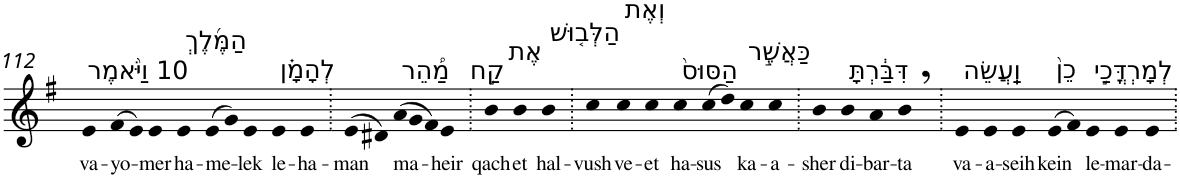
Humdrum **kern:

**kern	**text
*part1	*part1
*staff1	*staff1
*I"Piano	*
*I'Pno	*
!!LO:PB:g=z
*clefG2	*
*k[f#]	*
*G:	*
=112	=112
!LO:TX:a:t=10 וַיֹּ֨אמֶר	!
!	!LO:LY:b
4e	va-
!	!LO:LY:b
(>8f#	-yo-
8e)	.
!	!LO:LY:b
4e	-mer
!LO:TX:a:t=הַמֶּ֜לֶךְ	!
!	!LO:LY:b
4e	ha-
!	!LO:LY:b
(>8e	-me-
8g)	.
!	!LO:LY:b
4e	-lek
!LO:TX:a:t=לְהָמָ֗ן	!
!	!LO:LY:b
4e	le-
!	!LO:LY:b
4e	-ha-
=113.	=113.
!	!LO:LY:b
(>8e	-man
8d#X)	.
*Xtuplet	*
!LO:TX:a:t=מַ֠הֵר	!
!	!LO:LY:b
(>12a	ma-
12g	.
12f#)	.
!	!LO:LY:b
4e	-heir
=114.	=114.
!LO:TX:a:t=קַ֣ח	!
!	!LO:LY:b
4b	qach
!LO:TX:a:t=אֶת	!
!	!LO:LY:b
4b	et
!LO:TX:a:t=הַלְּב֤וּשׁ	!
!	!LO:LY:b
4b	hal-
=115.	=115.
!	!LO:LY:b
4cc	-vush
!LO:TX:a:t=וְאֶת	!
!	!LO:LY:b
4cc	ve-
!	!LO:LY:b
4cc	-et
!LO:TX:a:t=הַסּוּס֙	!
!	!LO:LY:b
4cc	ha-
!	!LO:LY:b
(>8cc	-sus
8dd)	.
!LO:TX:a:t=כַּאֲשֶׁ֣ר	!
!	!LO:LY:b
4cc	ka-
!	!LO:LY:b
4cc	-a-
=116.	=116.
!	!LO:LY:b
4b	-sher
!LO:TX:a:t=דִּבַּ֔רְתָּ	!
!	!LO:LY:b
4b	di-
!	!LO:LY:b
4a	-bar-
!	!LO:LY:b
4b,	-ta
=117.	=117.
!LO:TX:a:t=וַֽעֲשֵׂה	!
!	!LO:LY:b
4e	va-
!	!LO:LY:b
4e	-a-
!	!LO:LY:b
4e	-seih
!LO:TX:a:t=כֵן֙	!
!	!LO:LY:b
(>8e	kein
8f#)	.
!LO:TX:a:t=לְמָרְדֳּכַ֣י	!
!	!LO:LY:b
4e	le-
!	!LO:LY:b
4e	-mar-
!	!LO:LY:b
4e	-da-
=.	=.
*-	*-
